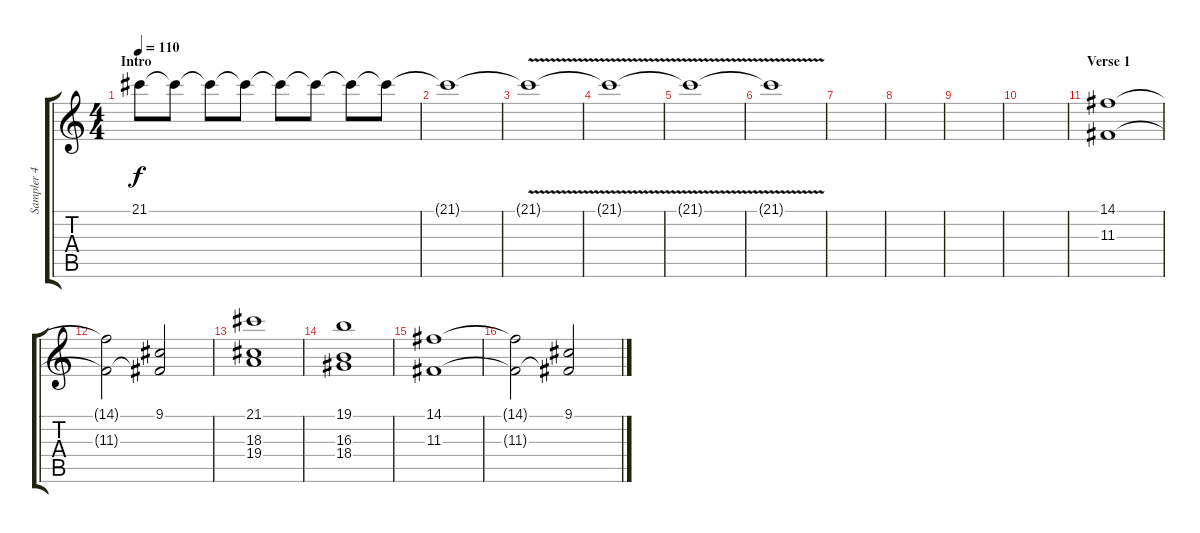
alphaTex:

\track ("Sampler 4" "Sampler 4") {instrument pad2warm}
\staff {score tabs}
\tuning (E4 B3 G3 D3 A2 E2) {hide}
\ts (4 4)
\section ("" "Intro")
\tempo 110
\clef g2
\ks c
21.1.8{dy f volume 0 instrument fx7echoes} 21.1{t}.8{volume 7} 21.1{t}.8 21.1{t}.8 21.1{t}.8 21.1{t}.8 21.1{t}.8 21.1{t}.8 |
21.1{t}.1 |
21.1{v t}.1{volume 9} |
21.1{v t}.1{volume 8} |
21.1{v t}.1{volume 9} |
21.1{v t}.1{volume 3} |
|
|
|
|
\section ("" "Verse 1")
(14.1 11.3).1{volume 10 instrument pad2warm} |
(14.1{t} 11.3{t}).2 (9.1 11.3{t}).2 |
(21.1 18.3 19.4).1 |
(19.1 16.3 18.4).1 |
(14.1 11.3).1{volume 10 instrument pad2warm} |
(14.1{t} 11.3{t}).2 (9.1 11.3{t}).2
